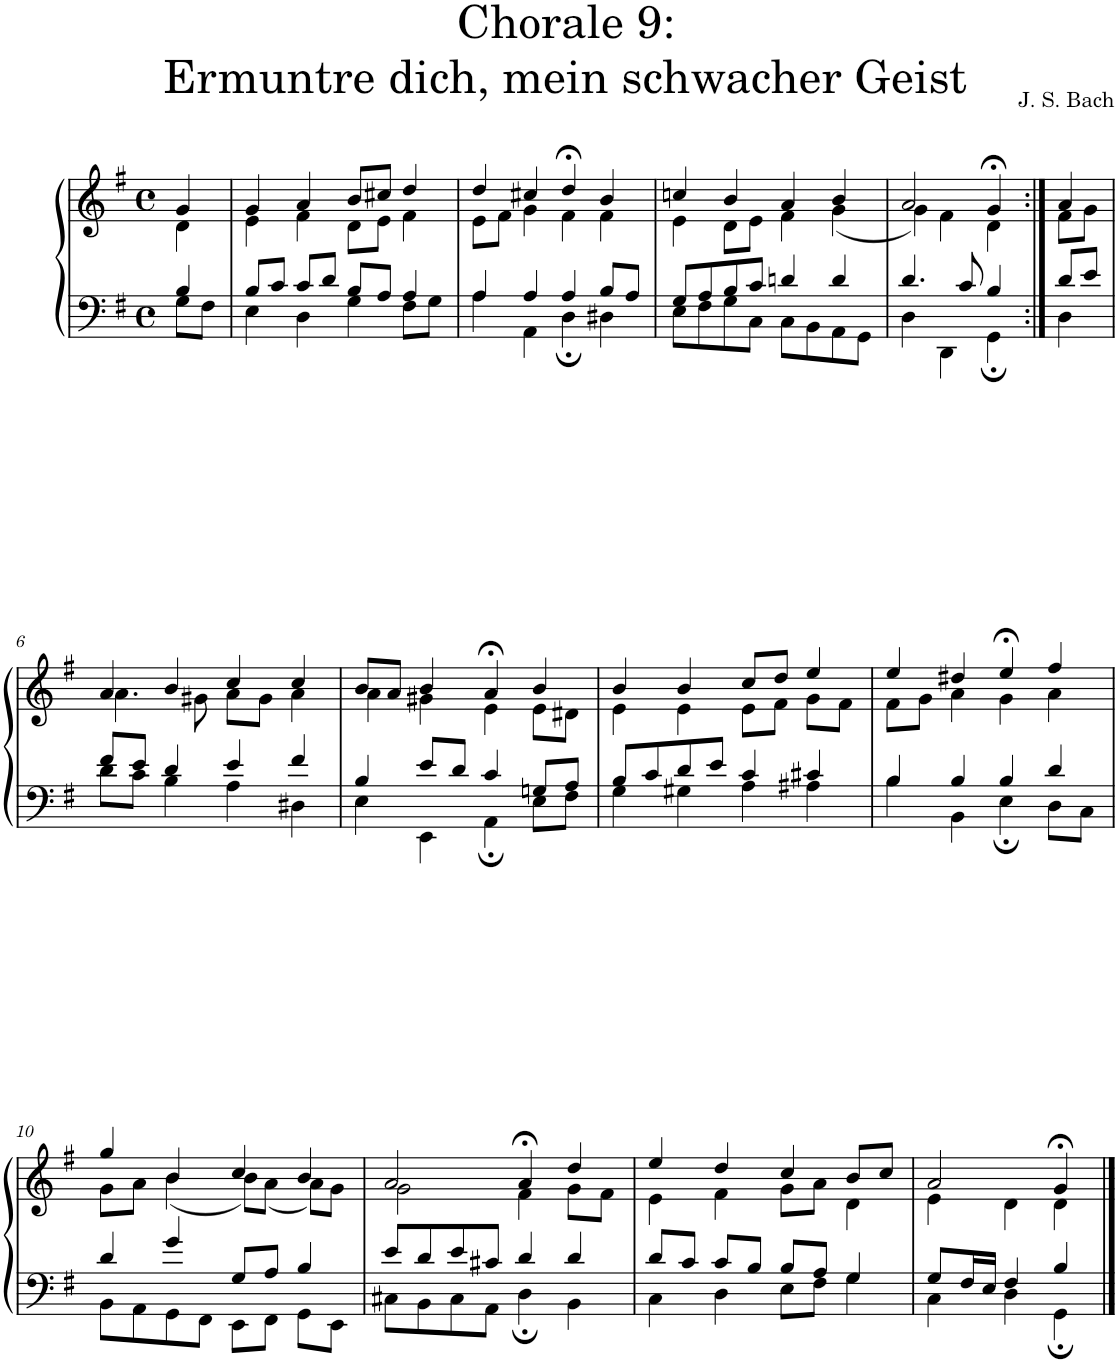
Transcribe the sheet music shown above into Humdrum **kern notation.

**kern	**kern
*part1	*part1
*staff2	*staff1
*I"S,A	*
*clefF4	*clefG2
*k[f#]	*k[f#]
*M4/4	*M4/4
*met(c)	*met(c)
=	=
*^	*^
4B/	8G\L	4g/	4d\
.	8F#\J	.	.
=1	=1	=1	=1
8B/L	4E\	4g/	4e\
8c/J	.	.	.
8c/L	4D\	4a/	4f#\
8d/J	.	.	.
8B/L	4G\	8b/L	8d\L
8A/J	.	8cc#X/J	8e\J
4A/	8F#\L	4dd/	4f#\
.	8G\J	.	.
=2	=2	=2	=2
4A/	4A\	4dd/	8e\L
.	.	.	8f#\J
4A/	4AA\	4cc#X/	4g\
4A/	4D;\	4dd;</	4f#\
8B/L	4D#X\	4b/	4f#\
8A/J	.	.	.
=3	=3	=3	=3
8G/L	8E\L	4ccn/	4e\
8A/	8F#\	.	.
8B/	8G\	4b/	8d\L
8c/J	8C\J	.	8e\J
4dn/	8C\L	4a/	4f#\
.	8BB\	.	.
4d/	8AA\	4b/	(<4g\
.	8GG\J	.	.
=154	=154	=154	=154
4.d/	4D\	2a/	4g\)
.	4DD\	.	4f#\
8c/	.	.	.
4B/	4GG;\	4g;</	4d\
=155:|!	=155:|!	=155:|!	=155:|!
8d/L	4D\	4a/	8f#\L
8e/J	.	.	8g\J
!!LO:LB:g=z	!!
=6	=6	=6	=6
8f#/L	8d\L	4a/	4.a\
8e/J	8c\J	.	.
4d/	4B\	4b/	.
.	.	.	8g#X\
4e/	4A\	4cc/	8a\L
.	.	.	8g#\J
4f#/	4D#X\	4cc/	4a\
=7	=7	=7	=7
4B/	4E\	8b/L	4a\
.	.	8a/J	.
8e/L	4EE\	4b/	4g#X\
8d/J	.	.	.
4c/	4AA;\	4a;</	4e\
8Gn/L	8E\L	4b/	8e\L
8A/J	8F#\J	.	8d#X\J
=8	=8	=8	=8
8B/L	4G\	4b/	4e\
8c/	.	.	.
8d/	4G#X\	4b/	4e\
8e/J	.	.	.
4c/	4A\	8cc/L	8e\L
.	.	8dd/J	8f#\J
4c#X/	4A#X\	4ee/	8g\L
.	.	.	8f#\J
=9	=9	=9	=9
4B/	4B\	4ee/	8f#\L
.	.	.	8g\J
4B/	4BB\	4dd#X/	4a\
4B/	4E;\	4ee;</	4g\
4d/	8D\L	4ff#/	4a\
.	8C\J	.	.
!!LO:LB:g=z	!!
=10	=10	=10	=10
4d/	8BB\L	4gg/	8g\L
.	8AA\	.	8a\J
4g/	8GG\	4b/	(<4b\
.	8FF#\J	.	.
8G/L	8EE\L	4cc/	8b\L)
8A/J	8FF#\J	.	(<8a\J
4B/	8GG\L	4b/	8a\L)
.	8EE\J	.	8g\J
=11	=11	=11	=11
8e/L	8C#X\L	2a/	2g\
8d/	8BB\	.	.
8e/	8C#\	.	.
8c#X/J	8AA\J	.	.
4d/	4D;\	4a;</	4f#\
4d/	4BB\	4dd/	8g\L
.	.	.	8f#\J
=12	=12	=12	=12
8d/L	4C\	4ee/	4e\
8c/J	.	.	.
8c/L	4D\	4dd/	4f#\
8B/J	.	.	.
8B/L	8E\L	4cc/	8g\L
8A/J	8F#\J	.	8a\J
4G/	4G\	8b/L	4d\
.	.	8cc/J	.
=13	=13	=13	=13
8G/L	4C\	2a/	4e\
16F#/L	.	.	.
16E/JJ	.	.	.
4F#/	4D\	.	4d\
4B/	4GG;\	4g;</	4d\
*v	*v	*	*
*	*v	*v
==	==
*-	*-
